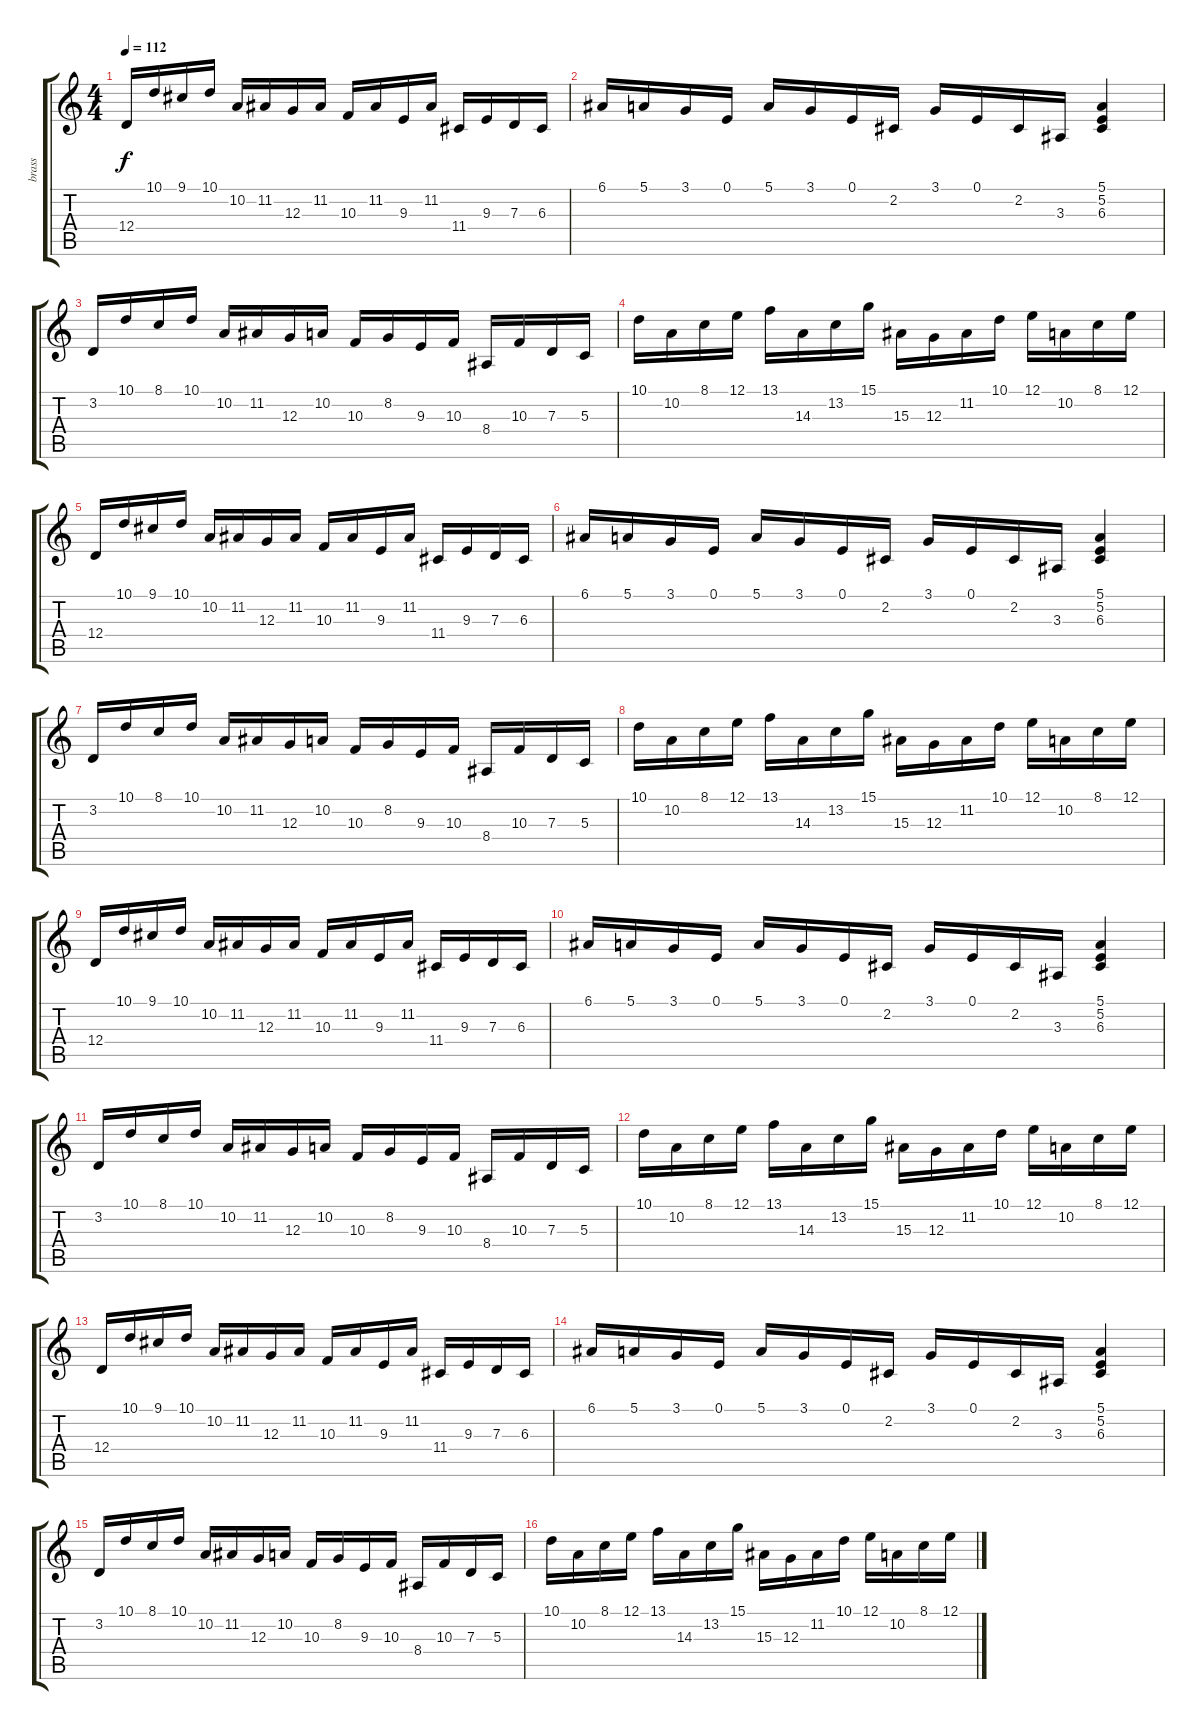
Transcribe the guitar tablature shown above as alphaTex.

\track ("brass" "brass") {instrument synthbrass1}
\staff {score tabs}
\tuning (E4 B3 G3 D3 A2 E2) {hide}
\ts (4 4)
\tempo 112
\clef g2
\ks c
12.4.16{dy f} 10.1.16 9.1.16 10.1.16 10.2.16 11.2.16 12.3.16 11.2.16 10.3.16 11.2.16 9.3.16 11.2.16 11.4.16 9.3.16 7.3.16 6.3.16 |
6.1.16 5.1.16 3.1.16 0.1.16 5.1.16 3.1.16 0.1.16 2.2.16 3.1.16 0.1.16 2.2.16 3.3.16 (5.1 5.2 6.3).4 |
3.2.16 10.1.16 8.1.16 10.1.16 10.2.16 11.2.16 12.3.16 10.2.16 10.3.16 8.2.16 9.3.16 10.3.16 8.4.16 10.3.16 7.3.16 5.3.16 |
10.1.16 10.2.16 8.1.16 12.1.16 13.1.16 14.3.16 13.2.16 15.1.16 15.3.16 12.3.16 11.2.16 10.1.16 12.1.16 10.2.16 8.1.16 12.1.16 |
12.4.16 10.1.16 9.1.16 10.1.16 10.2.16 11.2.16 12.3.16 11.2.16 10.3.16 11.2.16 9.3.16 11.2.16 11.4.16 9.3.16 7.3.16 6.3.16 |
6.1.16 5.1.16 3.1.16 0.1.16 5.1.16 3.1.16 0.1.16 2.2.16 3.1.16 0.1.16 2.2.16 3.3.16 (5.1 5.2 6.3).4 |
3.2.16 10.1.16 8.1.16 10.1.16 10.2.16 11.2.16 12.3.16 10.2.16 10.3.16 8.2.16 9.3.16 10.3.16 8.4.16 10.3.16 7.3.16 5.3.16 |
10.1.16 10.2.16 8.1.16 12.1.16 13.1.16 14.3.16 13.2.16 15.1.16 15.3.16 12.3.16 11.2.16 10.1.16 12.1.16 10.2.16 8.1.16 12.1.16 |
12.4.16 10.1.16 9.1.16 10.1.16 10.2.16 11.2.16 12.3.16 11.2.16 10.3.16 11.2.16 9.3.16 11.2.16 11.4.16 9.3.16 7.3.16 6.3.16 |
6.1.16 5.1.16 3.1.16 0.1.16 5.1.16 3.1.16 0.1.16 2.2.16 3.1.16 0.1.16 2.2.16 3.3.16 (5.1 5.2 6.3).4 |
3.2.16 10.1.16 8.1.16 10.1.16 10.2.16 11.2.16 12.3.16 10.2.16 10.3.16 8.2.16 9.3.16 10.3.16 8.4.16 10.3.16 7.3.16 5.3.16 |
10.1.16 10.2.16 8.1.16 12.1.16 13.1.16 14.3.16 13.2.16 15.1.16 15.3.16 12.3.16 11.2.16 10.1.16 12.1.16 10.2.16 8.1.16 12.1.16 |
12.4.16 10.1.16 9.1.16 10.1.16 10.2.16 11.2.16 12.3.16 11.2.16 10.3.16 11.2.16 9.3.16 11.2.16 11.4.16 9.3.16 7.3.16 6.3.16 |
6.1.16 5.1.16 3.1.16 0.1.16 5.1.16 3.1.16 0.1.16 2.2.16 3.1.16 0.1.16 2.2.16 3.3.16 (5.1 5.2 6.3).4 |
3.2.16 10.1.16 8.1.16 10.1.16 10.2.16 11.2.16 12.3.16 10.2.16 10.3.16 8.2.16 9.3.16 10.3.16 8.4.16 10.3.16 7.3.16 5.3.16 |
10.1.16 10.2.16 8.1.16 12.1.16 13.1.16 14.3.16 13.2.16 15.1.16 15.3.16 12.3.16 11.2.16 10.1.16 12.1.16 10.2.16 8.1.16 12.1.16
